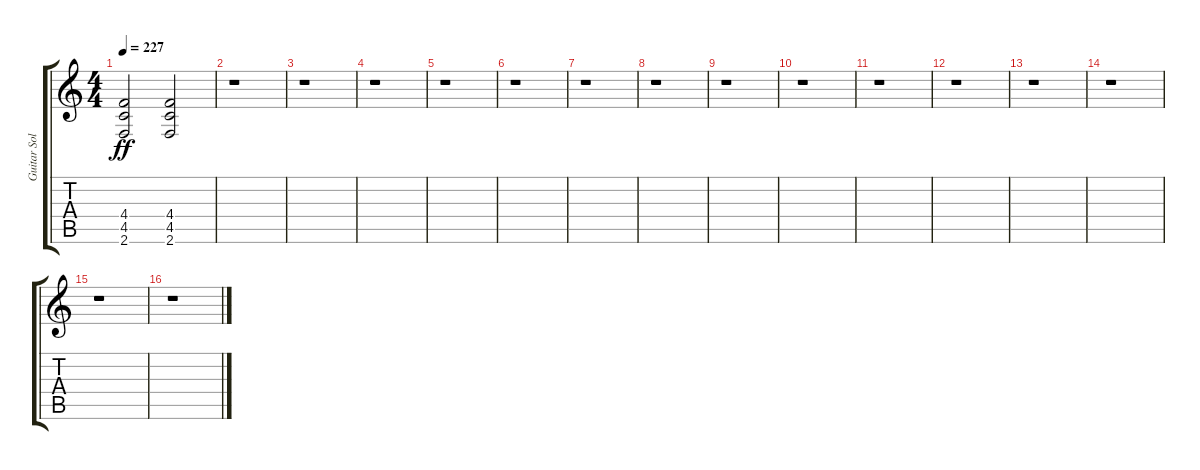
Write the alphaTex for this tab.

\track ("Guitar Solo" "Guitar Sol") {instrument distortionguitar}
\staff {score tabs}
\tuning (Eb4 Bb3 Gb3 Db3 Ab2 Eb2) {hide}
\ts (4 4)
\tempo 227
\clef g2
\ks c
(4.4 4.5 2.6).2{dy ff} (4.4 4.5 2.6).2 |
r.1 |
r.1 |
r.1 |
r.1 |
r.1 |
r.1 |
r.1 |
r.1 |
r.1 |
r.1 |
r.1 |
r.1 |
r.1 |
r.1 |
r.1
